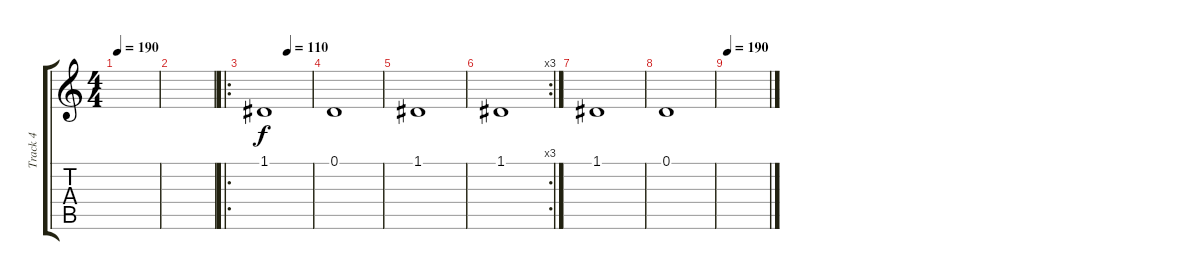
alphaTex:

\track ("Track 4" "Track 4") {instrument choiraahs}
\staff {score tabs}
\tuning (D4 A3 F3 C3 G2 C2) {hide}
\ts (4 4)
\tempo 190
\clef g2
\ks c
|
|
\ro
\tempo (110 0.5)
1.1.1 |
0.1.1 |
1.1.1 |
\rc 3
1.1.1 |
1.1.1 |
0.1.1 |
\tempo 190
